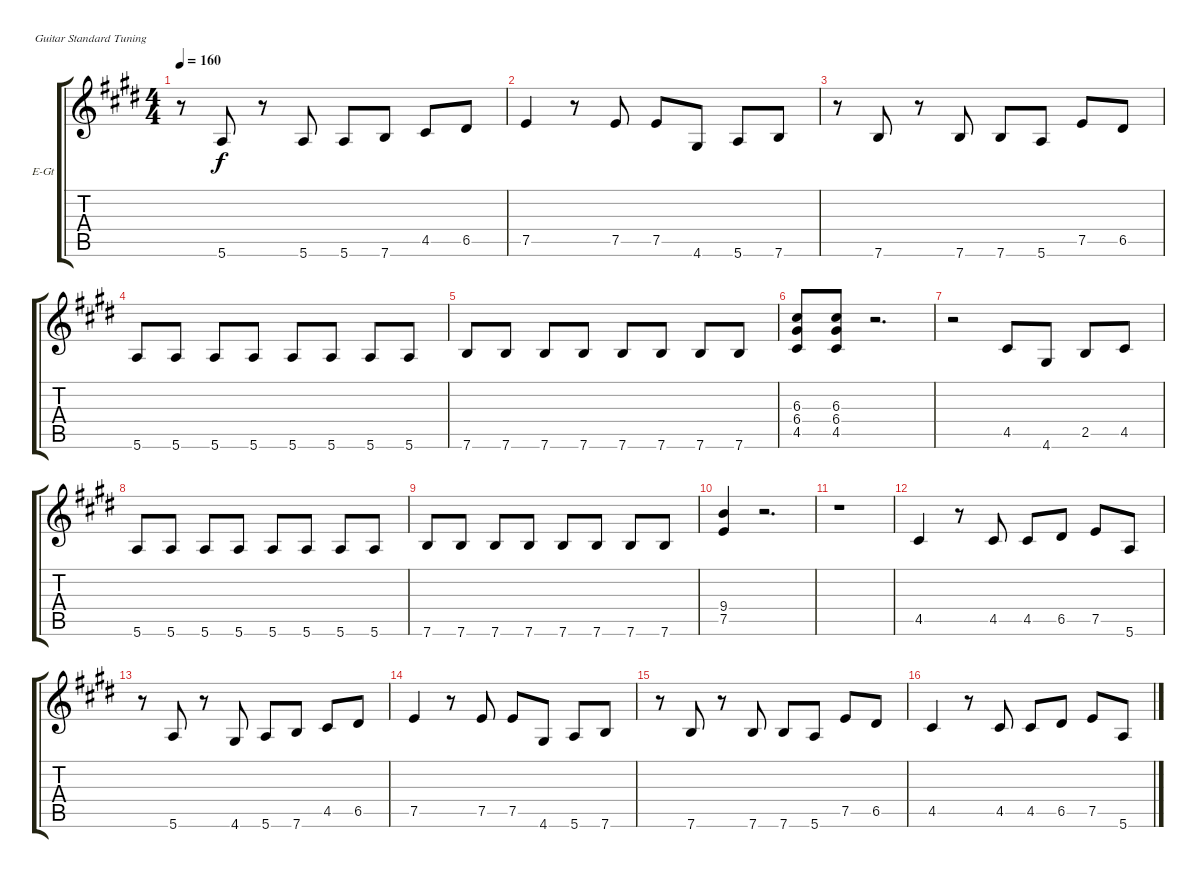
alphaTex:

\bracketExtendMode groupsimilarinstruments
\firstSystemTrackNameOrientation horizontal
\otherSystemsTrackNameOrientation horizontal
\track ("Guitar 2" "E-Gt") {instrument distortionguitar}
\staff {score tabs}
\tuning (E4 B3 G3 D3 A2 E2)
\ts (4 4)
\tempo 160
\clef g2
\ks e
r.8{dy f} 5.6.8 r.8 5.6.8 5.6.8 7.6.8 4.5.8 6.5.8 |
7.5.4 r.8 7.5.8 7.5.8 4.6.8 5.6.8 7.6.8 |
r.8 7.6.8 r.8 7.6.8 7.6.8 5.6.8 7.5.8 6.5.8 |
5.6.8 5.6.8 5.6.8 5.6.8 5.6.8 5.6.8 5.6.8 5.6.8 |
7.6.8 7.6.8 7.6.8 7.6.8 7.6.8 7.6.8 7.6.8 7.6.8 |
(6.3 6.4 4.5).8 (6.3 6.4 4.5).8 r.2{d} |
r.2 4.5.8 4.6.8 2.5.8 4.5.8 |
5.6.8 5.6.8 5.6.8 5.6.8 5.6.8 5.6.8 5.6.8 5.6.8 |
7.6.8 7.6.8 7.6.8 7.6.8 7.6.8 7.6.8 7.6.8 7.6.8 |
(9.4 7.5).4 r.2{d} |
r.1 |
4.5.4 r.8 4.5.8 4.5.8 6.5.8 7.5.8 5.6.8 |
r.8 5.6.8 r.8 4.6.8 5.6.8 7.6.8 4.5.8 6.5.8 |
7.5.4 r.8 7.5.8 7.5.8 4.6.8 5.6.8 7.6.8 |
r.8 7.6.8 r.8 7.6.8 7.6.8 5.6.8 7.5.8 6.5.8 |
4.5.4 r.8 4.5.8 4.5.8 6.5.8 7.5.8 5.6.8
